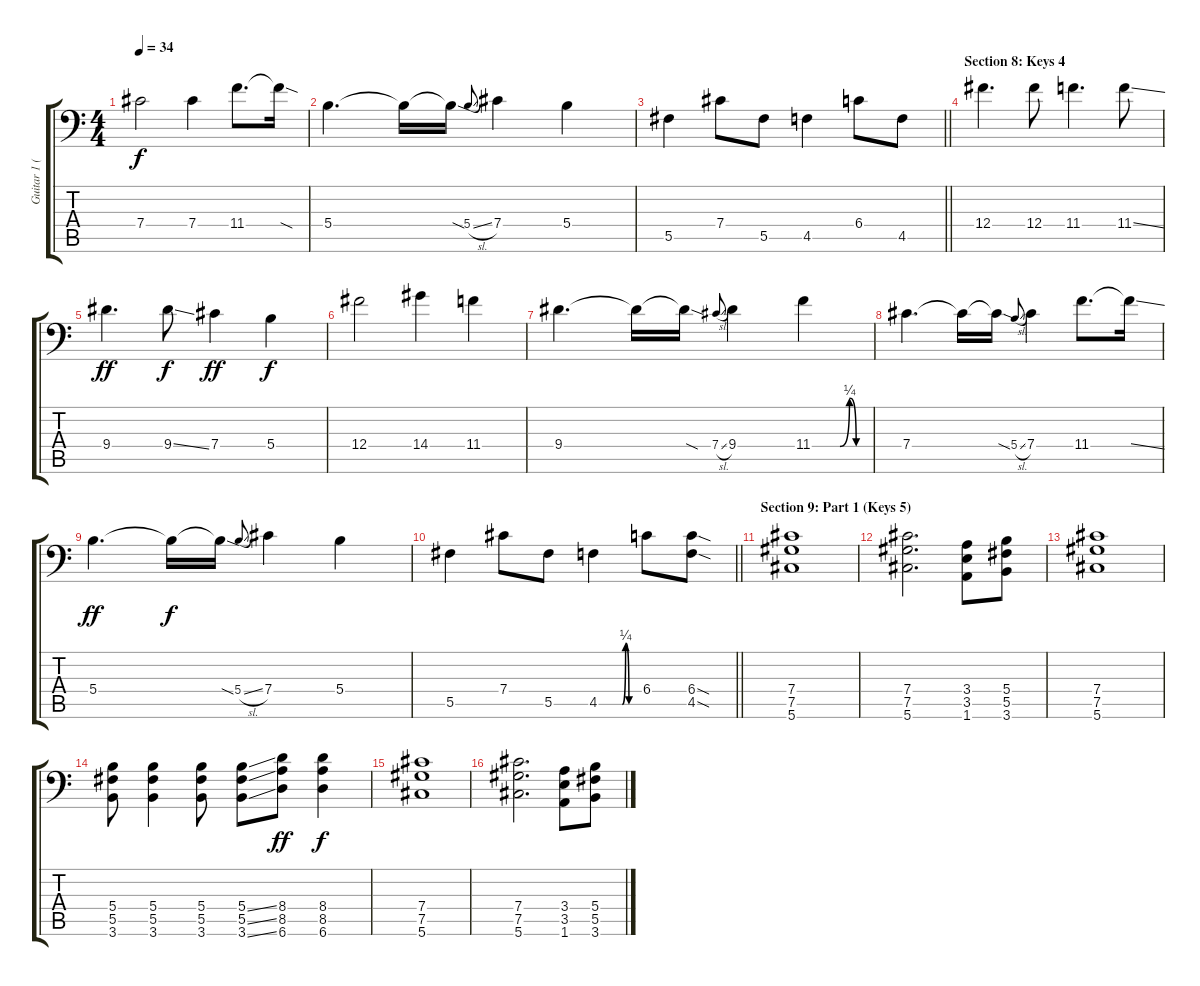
\track ("Guitar 1 (Distortion)" "Guitar 1 (") {instrument distortionguitar}
\staff {score tabs}
\tuning (Ab3 Eb3 B2 Gb2 Db2 Ab1) {hide}
\ts (4 4)
\tempo 34
\clef f4
\ks c
7.4.2{dy f} 7.4.4 11.4.8{d} 11.4{sod t}.16 |
5.4.4{d} 5.4{t}.16 5.4{sod t}.16 5.4{sl}.8{gr onbeat} 7.4.4 5.4.4 |
\barLineRight lightlight
5.5.4 7.4.8 5.5.8 4.5.4 6.4.8 4.5.8 |
\section ("" "Section 8: Keys 4")
12.4.4{d} 12.4.8 11.4.4{d} 11.4{ss}.8 |
9.4.4{d dy ff} 9.4{ss}.8{dy f} 7.4.4{dy ff} 5.4.4{dy f} |
12.4.2 14.4.4 11.4.4 |
9.4.4{d} 9.4{t}.16 9.4{sod t}.16 7.4{sl}.8{gr onbeat} 9.4.4 11.4{be (custom 0 0 29 0 39 1 46 0 60 0)}.4 |
7.4.4{d} 7.4{t}.16 7.4{sod t}.16 5.4{sl}.8{gr onbeat} 7.4.4 11.4.8{d} 11.4{ss t}.16 |
5.4.4{d dy ff} 5.4{t}.16{dy f} 5.4{sod t}.16 5.4{sl}.8{gr onbeat} 7.4.4 5.4.4 |
\barLineRight lightlight
5.5.4 7.4.8 5.5.8 4.5{be (custom 0 0 35 0 40 1 45 0 60 0)}.4 6.4.8 (6.4{sod} 4.5{sod}).8 |
\section ("" "Section 9: Part 1 (Keys 5)")
(7.4 7.5 5.6).1 |
(7.4 7.5 5.6).2{d} (3.4 3.5 1.6).8 (5.4 5.5 3.6).8 |
(7.4 7.5 5.6).1 |
(5.4 5.5 3.6).8 (5.4 5.5 3.6).4 (5.4 5.5 3.6).8 (5.4{ss} 5.5{ss} 3.6{ss}).8 (8.4 8.5 6.6).8{dy ff} (8.4 8.5 6.6).4{dy f} |
(7.4 7.5 5.6).1 |
(7.4 7.5 5.6).2{d} (3.4 3.5 1.6).8 (5.4 5.5 3.6).8
